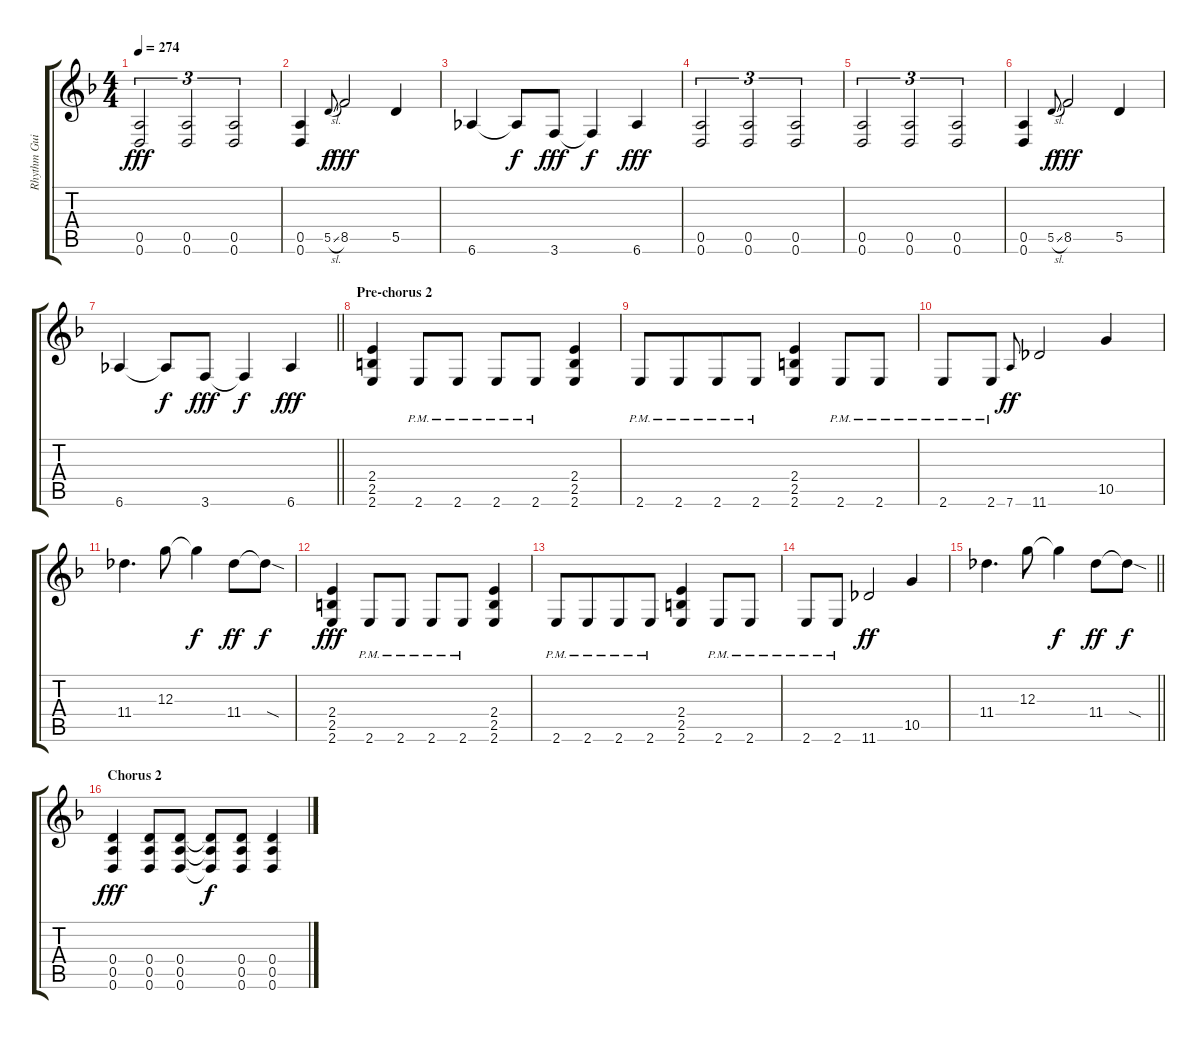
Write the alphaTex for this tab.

\track ("Rhythm Guitar - right" "Rhythm Gui") {instrument distortionguitar}
\staff {score tabs}
\tuning (E4 B3 G3 D3 A2 D2) {hide}
\ts (4 4)
\tempo 274
\clef g2
\ks dminor
(0.5 0.6).2{tu (3 2) dy fff} (0.5 0.6).2{tu (3 2)} (0.5 0.6).2{tu (3 2)} |
(0.5 0.6).4 5.5{sl}.8{gr onbeat dy f} 8.5.2{dy fff} 5.5.4 |
6.6.4 6.6{t}.8{dy f} 3.6.8{dy fff} 3.6{t}.4{dy f} 6.6.4{dy fff} |
(0.5 0.6).2{tu (3 2)} (0.5 0.6).2{tu (3 2)} (0.5 0.6).2{tu (3 2)} |
(0.5 0.6).2{tu (3 2)} (0.5 0.6).2{tu (3 2)} (0.5 0.6).2{tu (3 2)} |
(0.5 0.6).4 5.5{sl}.8{gr onbeat dy f} 8.5.2{dy fff} 5.5.4 |
\barLineRight lightlight
6.6.4 6.6{t}.8{dy f} 3.6.8{dy fff} 3.6{t}.4{dy f} 6.6.4{dy fff} |
\section ("" "Pre-chorus 2")
(2.4 2.5 2.6).4 2.6{pm}.8 2.6{pm}.8 2.6{pm}.8 2.6{pm}.8 (2.4 2.5 2.6).4 |
2.6{pm}.8 2.6{pm}.8{beam merge} 2.6{pm}.8 2.6{pm}.8 (2.4 2.5 2.6).4 2.6{pm}.8 2.6{pm}.8 |
2.6{pm}.8 2.6{pm}.8 7.6.8{gr onbeat dy ff} 11.6.2 10.5.4 |
11.4.4{d} 12.3.8 12.3{t}.4{dy f} 11.4.8{dy ff} 11.4{sod t}.8{dy f} |
(2.4 2.5 2.6).4{dy fff} 2.6{pm}.8 2.6{pm}.8 2.6{pm}.8 2.6{pm}.8 (2.4 2.5 2.6).4 |
2.6{pm}.8 2.6{pm}.8{beam merge} 2.6{pm}.8 2.6{pm}.8 (2.4 2.5 2.6).4 2.6{pm}.8 2.6{pm}.8 |
2.6{pm}.8 2.6{pm}.8 11.6.2{dy ff} 10.5.4 |
\barLineRight lightlight
11.4.4{d} 12.3.8 12.3{t}.4{dy f} 11.4.8{dy ff} 11.4{sod t}.8{dy f} |
\section ("" "Chorus 2")
(0.4 0.5 0.6).4{dy fff} (0.4 0.5 0.6).8 (0.4 0.5 0.6).8 (0.4{t} 0.5{t} 0.6{t}).8{dy f} (0.4 0.5 0.6).8 (0.4 0.5 0.6).4
